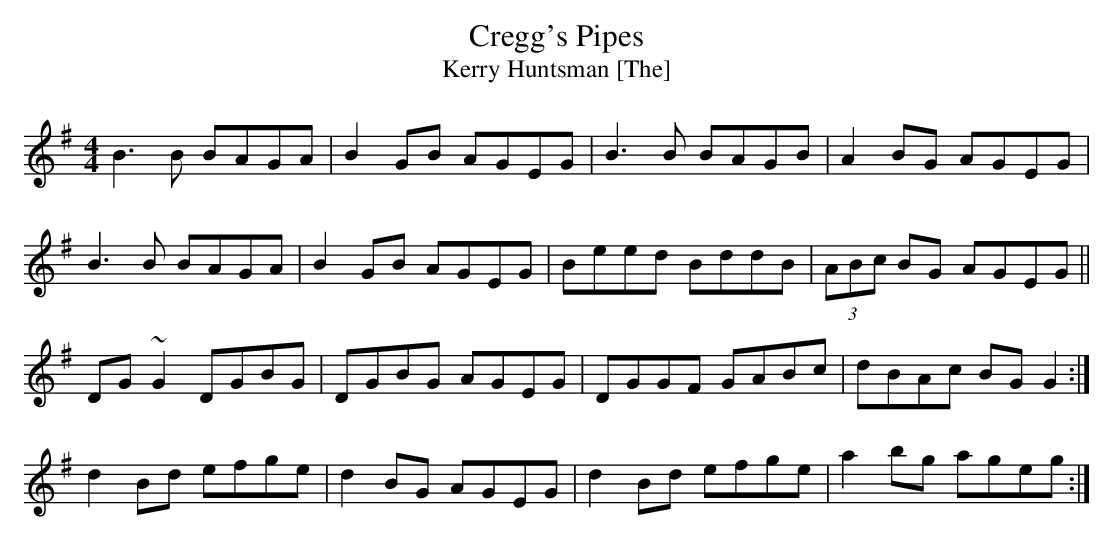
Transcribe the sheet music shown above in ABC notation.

X:1
T: Cregg's Pipes
T: Kerry Huntsman [The]
M: 4/4
L: 1/8
K: G
B3 B BAGA|B2GB AGEG|B3 B BAGB|A2 BG AGEG|
B3 B BAGA|B2GB AGEG|Beed BddB|(3ABc BG AGEG||
DG ~G2 DGBG|DGBG AGEG|DGGF GABc|dBAc BG G2 :|
d2 Bd efge|d2BG AGEG|d2Bd efge|a2bg ageg :|
